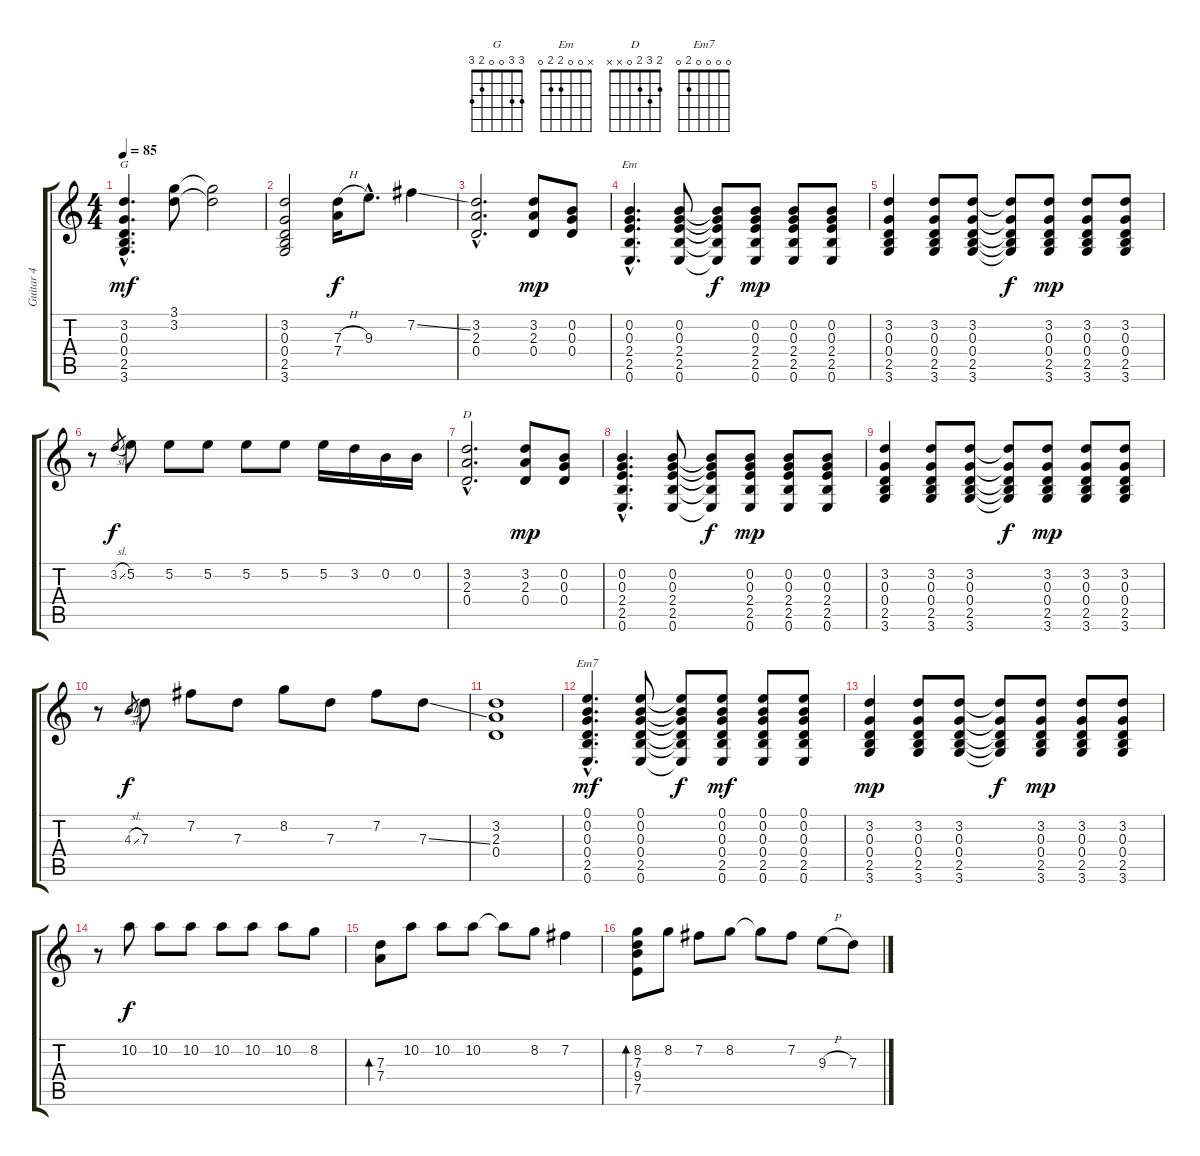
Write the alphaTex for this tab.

\track ("Guitar 4" "Guitar 4") {instrument distortionguitar}
\staff {score tabs}
\tuning (E4 B3 G3 D3 A2 E2) {hide}
\chord ("G" 3 3 0 0 2 3)
\chord ("Em" x 0 0 2 2 0)
\chord ("D" 2 3 2 0 x x)
\chord ("Em7" 0 0 0 0 2 0)
\ts (4 4)
\tempo 85
\clef g2
\ks c
(3.2{hac} 0.3{hac} 0.4{hac} 2.5{hac} 3.6{hac}).4{d ch "G" dy mf} (3.1 3.2).8 (3.1{t} 3.2{t}).2 |
(3.2 0.3 0.4 2.5 3.6).2 (7.3{h} 7.4).16{dy f} 9.3{hac}.8{d} 7.2{ss}.4 |
(3.2{hac} 2.3{hac} 0.4{hac}).2{d} (3.2 2.3 0.4).8{dy mp} (0.2 0.3 0.4).8 |
(0.2{hac} 0.3{hac} 2.4{hac} 2.5{hac} 0.6{hac}).4{d ch "Em"} (0.2 0.3 2.4 2.5 0.6).8 (0.2{t} 0.3{t} 2.4{t} 2.5{t} 0.6{t}).8{dy f} (0.2 0.3 2.4 2.5 0.6).8{dy mp} (0.2 0.3 2.4 2.5 0.6).8 (0.2 0.3 2.4 2.5 0.6).8 |
(3.2 0.3 0.4 2.5 3.6).4 (3.2 0.3 0.4 2.5 3.6).8 (3.2 0.3 0.4 2.5 3.6).8 (3.2{t} 0.3{t} 0.4{t} 2.5{t} 3.6{t}).8{dy f} (3.2 0.3 0.4 2.5 3.6).8{dy mp} (3.2 0.3 0.4 2.5 3.6).8 (3.2 0.3 0.4 2.5 3.6).8 |
r.8 3.2{sl}.8{gr dy f} 5.2.8 5.2.8 5.2.8 5.2.8 5.2.8 5.2.16 3.2.16 0.2.16 0.2.16 |
(3.2{hac} 2.3{hac} 0.4{hac}).2{d ch "D"} (3.2 2.3 0.4).8{dy mp} (0.2 0.3 0.4).8 |
(0.2{hac} 0.3{hac} 2.4{hac} 2.5{hac} 0.6{hac}).4{d} (0.2 0.3 2.4 2.5 0.6).8 (0.2{t} 0.3{t} 2.4{t} 2.5{t} 0.6{t}).8{dy f} (0.2 0.3 2.4 2.5 0.6).8{dy mp} (0.2 0.3 2.4 2.5 0.6).8 (0.2 0.3 2.4 2.5 0.6).8 |
(3.2 0.3 0.4 2.5 3.6).4 (3.2 0.3 0.4 2.5 3.6).8 (3.2 0.3 0.4 2.5 3.6).8 (3.2{t} 0.3{t} 0.4{t} 2.5{t} 3.6{t}).8{dy f} (3.2 0.3 0.4 2.5 3.6).8{dy mp} (3.2 0.3 0.4 2.5 3.6).8 (3.2 0.3 0.4 2.5 3.6).8 |
r.8 4.3{sl}.8{gr dy f} 7.3.8 7.2.8 7.3.8 8.2.8 7.3.8 7.2.8 7.3{ss}.8 |
(3.2 2.3 0.4).1 |
(0.1{hac} 0.2{hac} 0.3{hac} 0.4{hac} 2.5{hac} 0.6{hac}).4{d ch "Em7" dy mf} (0.1 0.2 0.3 0.4 2.5 0.6).8 (0.1{t} 0.2{t} 0.3{t} 0.4{t} 2.5{t} 0.6{t}).8{dy f} (0.1 0.2 0.3 0.4 2.5 0.6).8{dy mf} (0.1 0.2 0.3 0.4 2.5 0.6).8 (0.1 0.2 0.3 0.4 2.5 0.6).8 |
(3.2 0.3 0.4 2.5 3.6).4{dy mp} (3.2 0.3 0.4 2.5 3.6).8 (3.2 0.3 0.4 2.5 3.6).8 (3.2{t} 0.3{t} 0.4{t} 2.5{t} 3.6{t}).8{dy f} (3.2 0.3 0.4 2.5 3.6).8{dy mp} (3.2 0.3 0.4 2.5 3.6).8 (3.2 0.3 0.4 2.5 3.6).8 |
r.8 10.2.8{dy f} 10.2.8 10.2.8 10.2.8 10.2.8 10.2.8 8.2.8 |
(7.3 7.4).8{bd 120} 10.2.8 10.2.8 10.2.8 10.2{t}.8 8.2.8 7.2.4 |
(8.2 7.3 9.4 7.5).8{bd 120} 8.2.8 7.2.8 8.2.8 8.2{t}.8 7.2.8 9.3{h}.8 7.3.8
